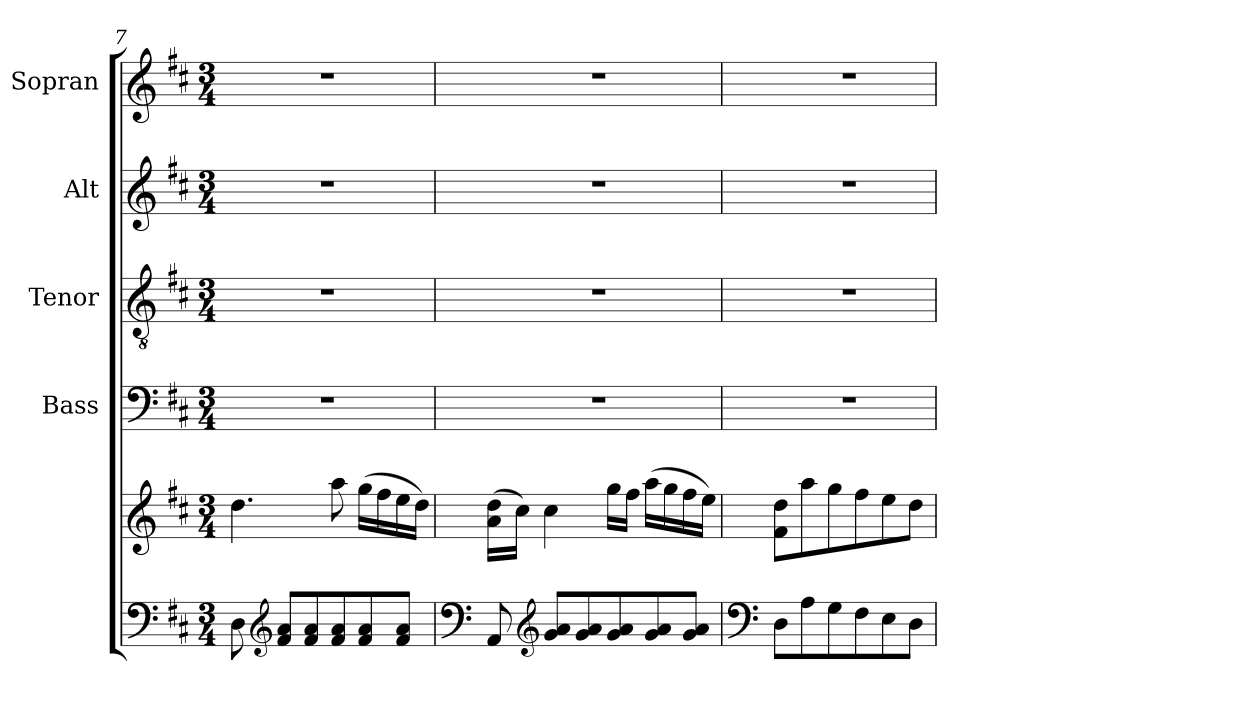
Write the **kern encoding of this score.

**kern	**kern	**kern	**kern	**kern	**kern
*part5	*part5	*part4	*part3	*part2	*part1
*staff6	*staff5	*staff4	*staff3	*staff2	*staff1
*	*	*I"Bass	*I"Tenor	*I"Alt	*I"Sopran
*	*	*I'B.	*I'T.	*I'A.	*I'S.
*clefF4	*clefG2	*clefF4	*clefGv2	*clefG2	*clefG2
*k[f#c#]	*k[f#c#]	*k[f#c#]	*k[f#c#]	*k[f#c#]	*k[f#c#]
*D:	*D:	*D:	*D:	*D:	*D:
*M3/4	*M3/4	*M3/4	*M3/4	*M3/4	*M3/4
=7	=7	=7	=7	=7	=7
8D\	4.dd\	2.r	2.r	2.r	2.r
*clefG2	*	*	*	*	*
8f#/ 8a/L	.	.	.	.	.
8f#/ 8a/	.	.	.	.	.
8f#/ 8a/	8aa\	.	.	.	.
8f#/ 8a/	(>16gg\LL	.	.	.	.
.	16ff#\	.	.	.	.
8f#/ 8a/J	16ee\	.	.	.	.
.	16dd\JJ)	.	.	.	.
!!LO:PB:g=z
=8	=8	=8	=8	=8	=8
*clefF4	*	*	*	*	*
8AA/	(>16a\ 16dd\LL	2.r	2.r	2.r	2.r
.	16cc#\JJ)	.	.	.	.
*clefG2	*	*	*	*	*
8g/ 8a/L	4cc#\	.	.	.	.
8g/ 8a/	.	.	.	.	.
8g/ 8a/	16gg\LL	.	.	.	.
.	16ff#\JJ	.	.	.	.
8g/ 8a/	(>16aa\LL	.	.	.	.
.	16gg\	.	.	.	.
8g/ 8a/J	16ff#\	.	.	.	.
.	16ee\JJ)	.	.	.	.
=9	=9	=9	=9	=9	=9
*clefF4	*	*	*	*	*
8D\L	8f#\ 8dd\L	2.r	2.r	2.r	2.r
8A\	8aa\	.	.	.	.
8G\	8gg\	.	.	.	.
8F#\	8ff#\	.	.	.	.
8E\	8ee\	.	.	.	.
8D\J	8dd\J	.	.	.	.
=	=	=	=	=	=
*-	*-	*-	*-	*-	*-
